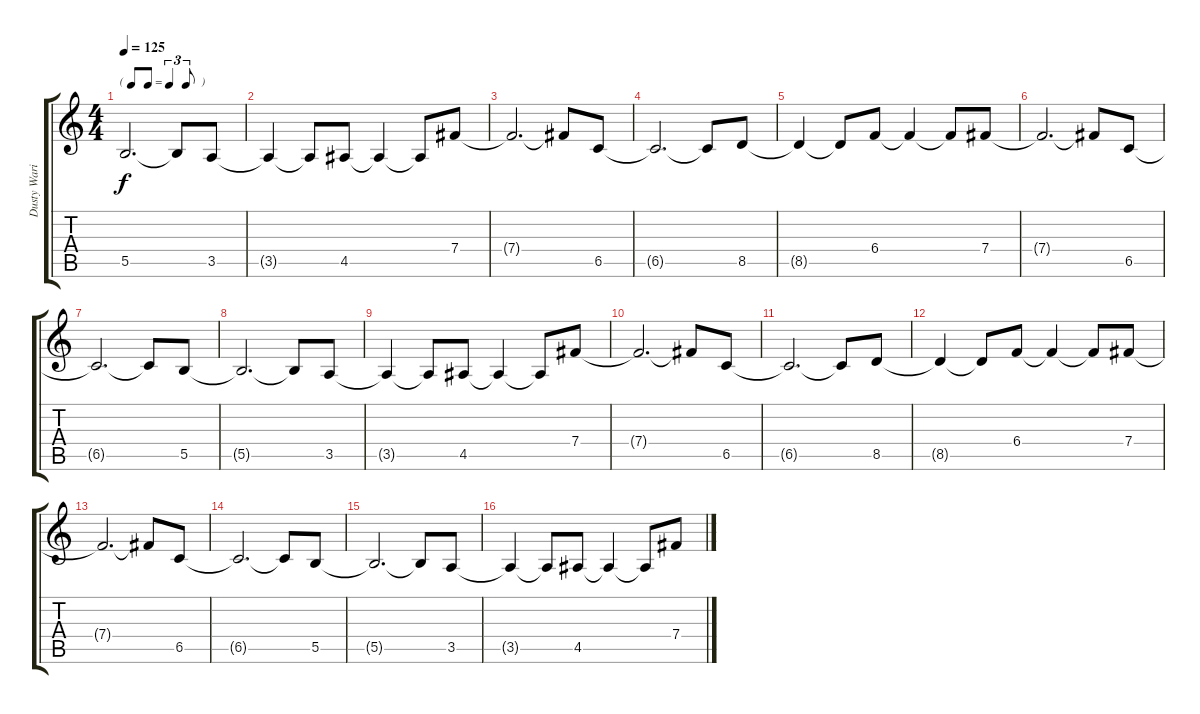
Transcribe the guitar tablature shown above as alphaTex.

\track ("Dusty Waring - Rhythm" "Dusty Wari") {instrument distortionguitar}
\staff {score tabs}
\tuning (Db4 Ab3 E3 B2 Gb2 Db2) {hide}
\ts (4 4)
\tf triplet8th
\tempo 125
\clef g2
\ks c
5.5{t}.2{d dy f} 5.5{t}.8 3.5.8 |
3.5{t}.4 3.5{t}.8 4.5.8 4.5{t}.4 4.5{t}.8 7.4.8 |
7.4{t}.2{d} 7.4{t}.8 6.5.8 |
6.5{t}.2{d} 6.5{t}.8 8.5.8 |
8.5{t}.4 8.5{t}.8 6.4.8 6.4{t}.4 6.4{t}.8 7.4.8 |
7.4{t}.2{d} 7.4{t}.8 6.5.8 |
6.5{t}.2{d} 6.5{t}.8 5.5.8 |
5.5{t}.2{d} 5.5{t}.8 3.5.8 |
3.5{t}.4 3.5{t}.8 4.5.8 4.5{t}.4 4.5{t}.8 7.4.8 |
7.4{t}.2{d} 7.4{t}.8 6.5.8 |
6.5{t}.2{d} 6.5{t}.8 8.5.8 |
8.5{t}.4 8.5{t}.8 6.4.8 6.4{t}.4 6.4{t}.8 7.4.8 |
7.4{t}.2{d} 7.4{t}.8 6.5.8 |
6.5{t}.2{d} 6.5{t}.8 5.5.8 |
5.5{t}.2{d} 5.5{t}.8 3.5.8 |
3.5{t}.4 3.5{t}.8 4.5.8 4.5{t}.4 4.5{t}.8 7.4.8
